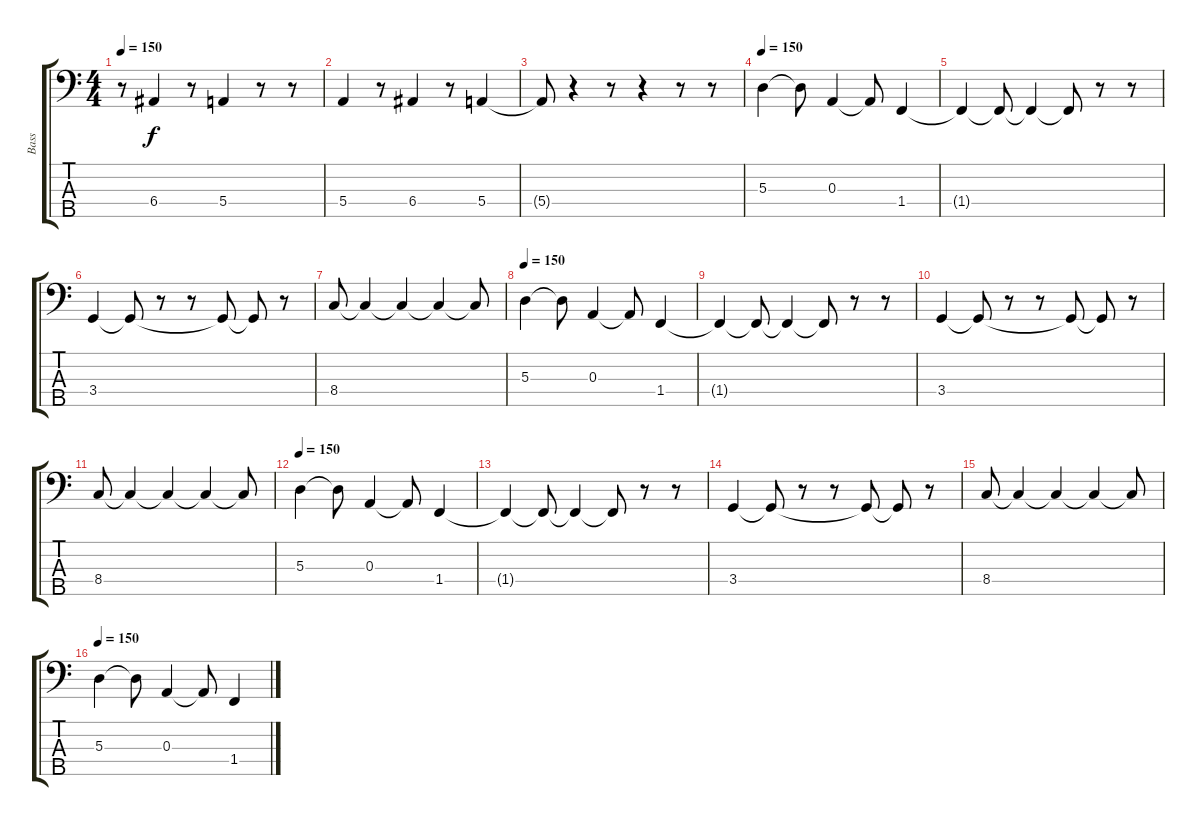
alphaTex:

\track ("Bass" "Bass") {instrument electricbassfinger}
\staff {score tabs}
\tuning (G2 D2 A1 E1 B0) {hide}
\ts (4 4)
\tempo 150
\clef f4
\ks c
r.8{dy f} 6.4.4 r.8 5.4.4 r.8 r.8 |
5.4.4 r.8 6.4.4 r.8 5.4.4 |
5.4{t}.8 r.4 r.8 r.4 r.8 r.8 |
\tempo 150
5.3.4 5.3{t}.8 0.3.4 0.3{t}.8 1.4.4 |
1.4{t}.4 1.4{t}.8 1.4{t}.4 1.4{t}.8 r.8 r.8 |
3.4.4 3.4{t}.8 r.8 r.8 3.4{t}.8 3.4{t}.8 r.8 |
8.4.8 8.4{t}.4 8.4{t}.4 8.4{t}.4 8.4{t}.8 |
\tempo 150
5.3.4 5.3{t}.8 0.3.4 0.3{t}.8 1.4.4 |
1.4{t}.4 1.4{t}.8 1.4{t}.4 1.4{t}.8 r.8 r.8 |
3.4.4 3.4{t}.8 r.8 r.8 3.4{t}.8 3.4{t}.8 r.8 |
8.4.8 8.4{t}.4 8.4{t}.4 8.4{t}.4 8.4{t}.8 |
\tempo 150
5.3.4 5.3{t}.8 0.3.4 0.3{t}.8 1.4.4 |
1.4{t}.4 1.4{t}.8 1.4{t}.4 1.4{t}.8 r.8 r.8 |
3.4.4 3.4{t}.8 r.8 r.8 3.4{t}.8 3.4{t}.8 r.8 |
8.4.8 8.4{t}.4 8.4{t}.4 8.4{t}.4 8.4{t}.8 |
\tempo 150
5.3.4 5.3{t}.8 0.3.4 0.3{t}.8 1.4.4
